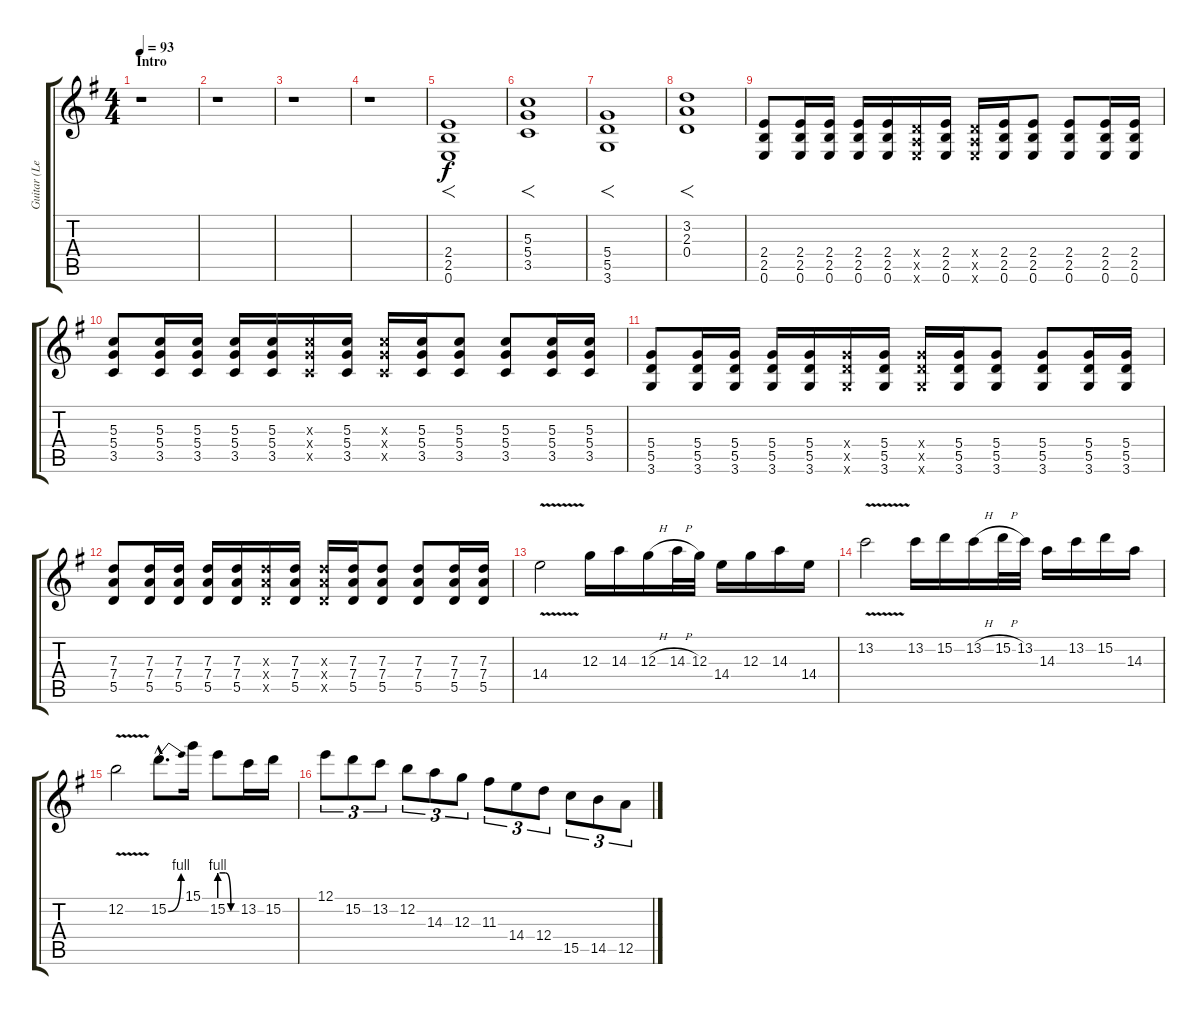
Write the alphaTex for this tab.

\track ("Guitar (Lead)" "Guitar (Le") {instrument overdrivenguitar}
\staff {score tabs}
\tuning (E4 B3 G3 D3 A2 E2) {hide}
\ts (4 4)
\section ("" "Intro")
\tempo 93
\clef g2
\ks eminor
r.1{dy f instrument overdrivenguitar} |
r.1 |
r.1 |
r.1 |
(2.4 2.5 0.6).1{f} |
(5.3 5.4 3.5).1{f} |
(5.4 5.5 3.6).1{f} |
(3.2 2.3 0.4).1{f} |
(2.4 2.5 0.6).8 (2.4 2.5 0.6).16 (2.4 2.5 0.6).16 (2.4 2.5 0.6).16 (2.4 2.5 0.6).16 (0.4{x} 0.5{x} 0.6{x}).16 (2.4 2.5 0.6).16 (0.4{x} 0.5{x} 0.6{x}).16 (2.4 2.5 0.6).16 (2.4 2.5 0.6).8 (2.4 2.5 0.6).8 (2.4 2.5 0.6).16 (2.4 2.5 0.6).16 |
(5.3 5.4 3.5).8 (5.3 5.4 3.5).16 (5.3 5.4 3.5).16 (5.3 5.4 3.5).16 (5.3 5.4 3.5).16 (5.3{x} 5.4{x} 3.5{x}).16 (5.3 5.4 3.5).16 (5.3{x} 5.4{x} 3.5{x}).16 (5.3 5.4 3.5).16 (5.3 5.4 3.5).8 (5.3 5.4 3.5).8 (5.3 5.4 3.5).16 (5.3 5.4 3.5).16 |
(5.4 5.5 3.6).8 (5.4 5.5 3.6).16 (5.4 5.5 3.6).16 (5.4 5.5 3.6).16 (5.4 5.5 3.6).16 (5.4{x} 5.5{x} 3.6{x}).16 (5.4 5.5 3.6).16 (5.4{x} 5.5{x} 3.6{x}).16 (5.4 5.5 3.6).16 (5.4 5.5 3.6).8 (5.4 5.5 3.6).8 (5.4 5.5 3.6).16 (5.4 5.5 3.6).16 |
(7.3 7.4 5.5).8 (7.3 7.4 5.5).16 (7.3 7.4 5.5).16 (7.3 7.4 5.5).16 (7.3 7.4 5.5).16 (7.3{x} 7.4{x} 5.5{x}).16 (7.3 7.4 5.5).16 (7.3{x} 7.4{x} 5.5{x}).16 (7.3 7.4 5.5).16 (7.3 7.4 5.5).8 (7.3 7.4 5.5).8 (7.3 7.4 5.5).16 (7.3 7.4 5.5).16 |
14.4{v}.2 12.3.16 14.3.16 12.3{h}.16 14.3{h}.32 12.3.32 14.4.16 12.3.16 14.3.16 14.4.16 |
13.2{v}.2 13.2.16 15.2.16 13.2{h}.16 15.2{h}.32 13.2.32 14.3.16 13.2.16 15.2.16 14.3.16 |
12.2{v}.2 15.2{be (bend 0 0 60 4) hac}.8{d} 15.1.16 15.2{be (custom 0 4 20 4 40 0 60 0)}.8 13.2.16 15.2.16 |
12.1.8{tu (3 2)} 15.2.8{tu (3 2)} 13.2.8{tu (3 2)} 12.2.8{tu (3 2)} 14.3.8{tu (3 2)} 12.3.8{tu (3 2)} 11.3.8{tu (3 2)} 14.4.8{tu (3 2)} 12.4.8{tu (3 2)} 15.5.8{tu (3 2)} 14.5.8{tu (3 2)} 12.5.8{tu (3 2)}
